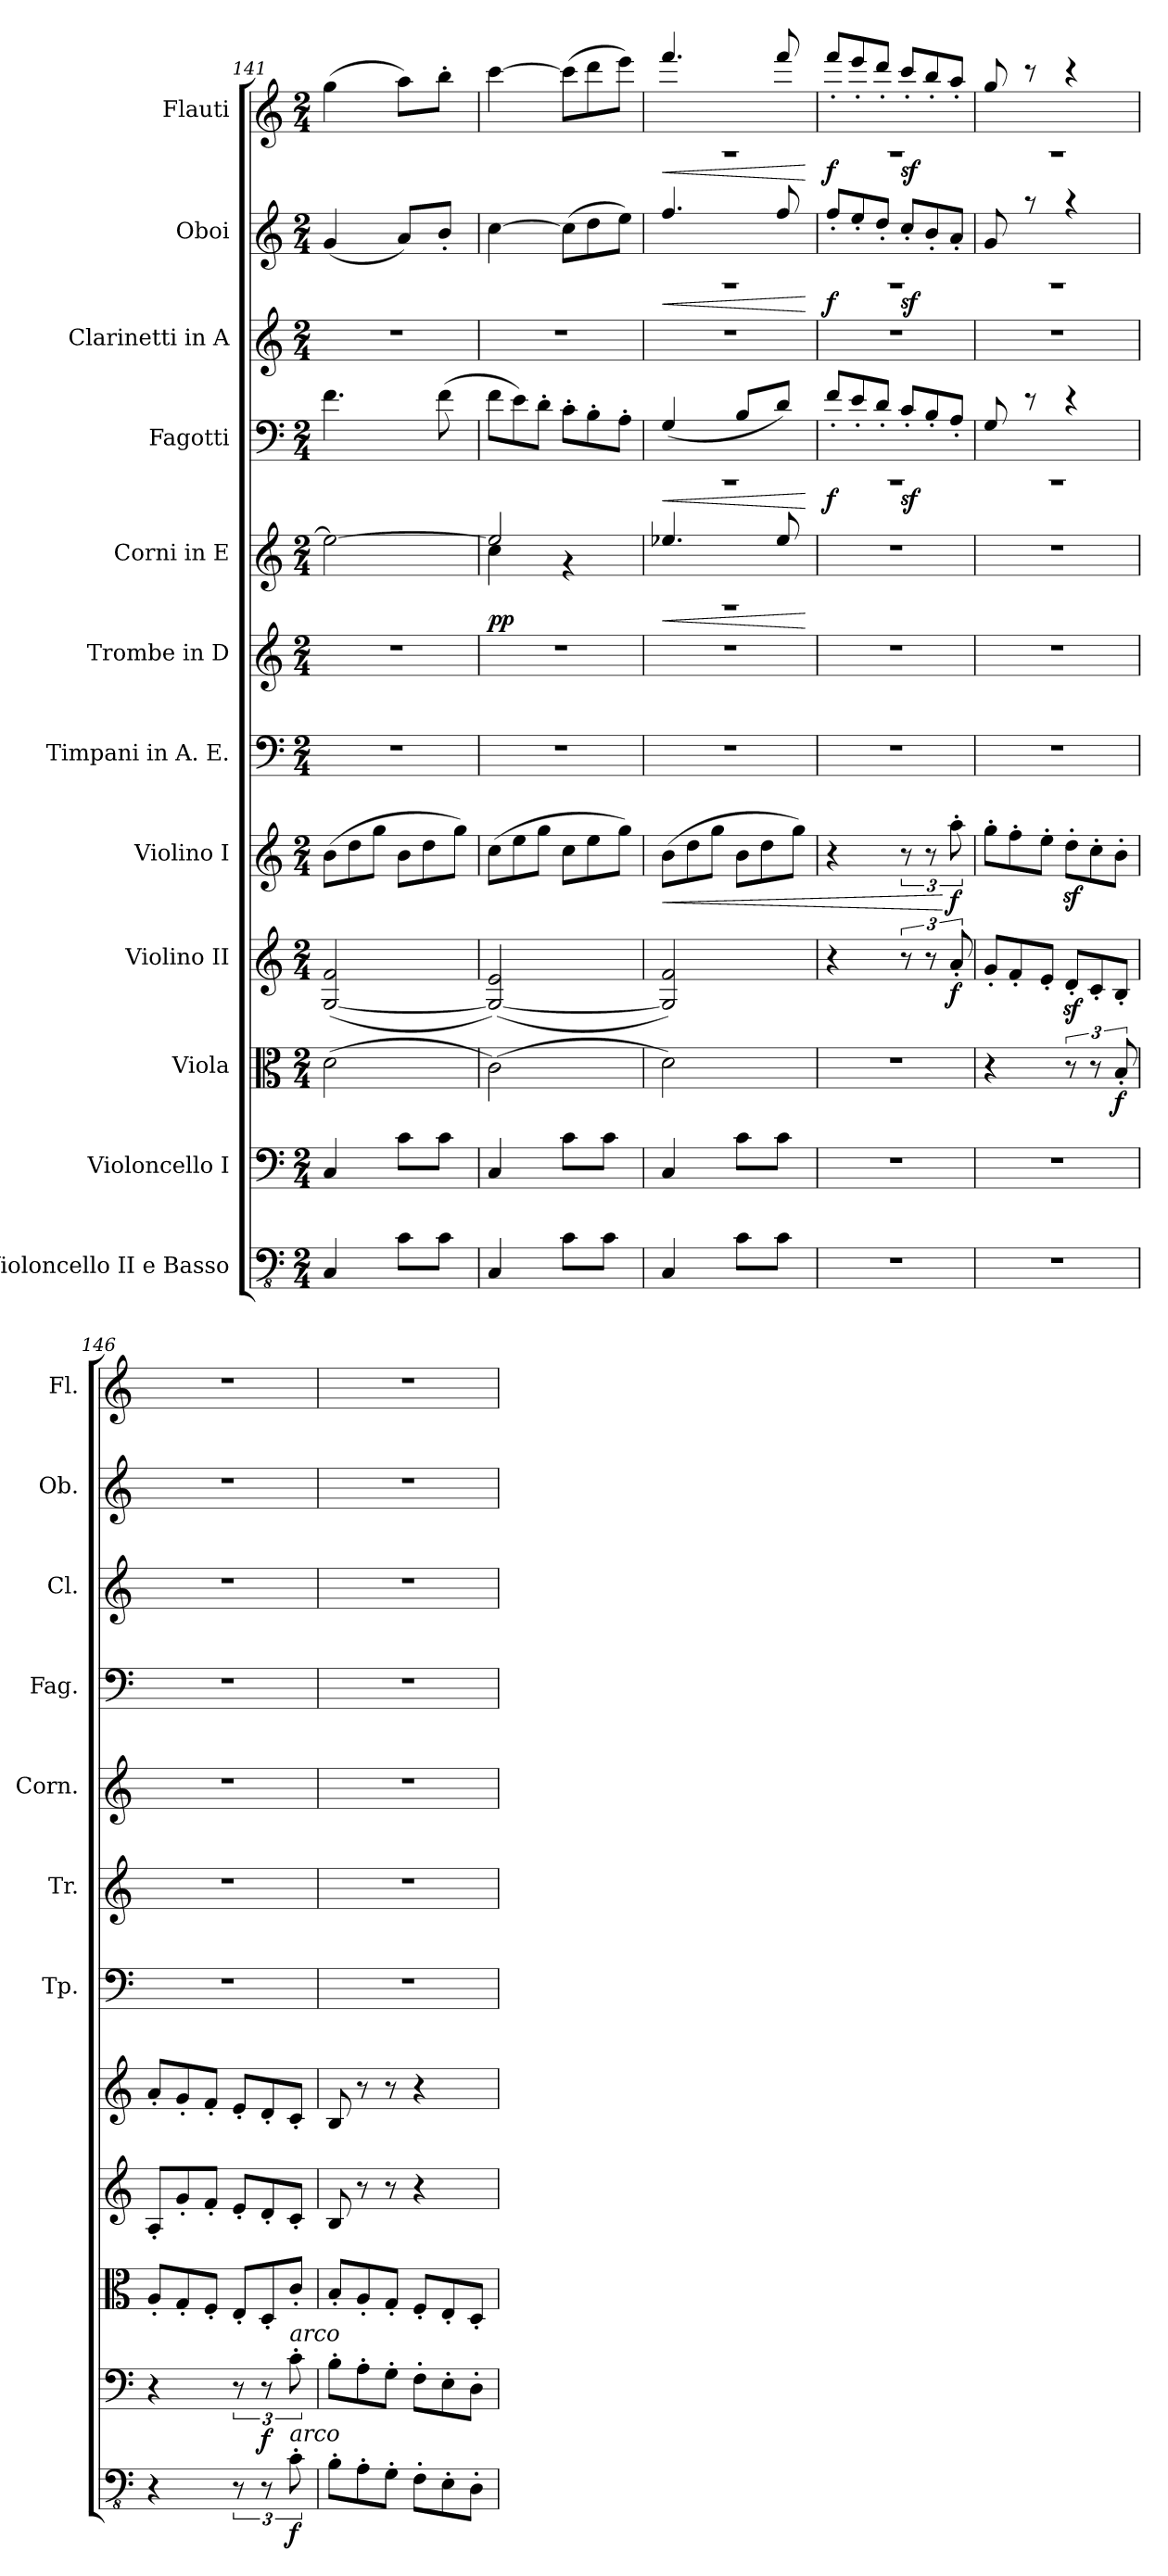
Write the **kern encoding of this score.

**kern	**dynam	**kern	**dynam	**kern	**dynam	**kern	**dynam	**kern	**dynam	**kern	**kern	**kern	**dynam	**kern	**dynam	**kern	**kern	**dynam	**kern	**dynam
*part12	*part12	*part11	*part11	*part10	*part10	*part9	*part9	*part8	*part8	*part7	*part6	*part5	*part5	*part4	*part4	*part3	*part2	*part2	*part1	*part1
*staff12	*staff12	*staff11	*staff11	*staff10	*staff10	*staff9	*staff9	*staff8	*staff8	*staff7	*staff6	*staff5	*staff5	*staff4	*staff4	*staff3	*staff2	*staff2	*staff1	*staff1
*I"Violoncello II e Basso	*	*I"Violoncello I	*	*I"Viola	*	*I"Violino II	*	*I"Violino I	*	*I"Timpani in A. E.	*I"Trombe in D	*I"Corni in E	*	*I"Fagotti	*	*I"Clarinetti in A	*I"Oboi	*	*I"Flauti	*
*	*	*	*	*	*	*	*	*	*	*I'Tp.	*I'Tr.	*I'Corn.	*	*I'Fag.	*	*I'Cl.	*I'Ob.	*	*I'Fl.	*
*clefFv4	*	*clefF4	*	*clefC3	*	*clefG2	*	*clefG2	*	*clefF4	*clefG2	*clefG2	*	*clefF4	*	*clefG2	*clefG2	*	*clefG2	*
*	*	*	*	*	*	*	*	*	*	*	*ITrd-1c-2	*ITrd5c8	*	*	*	*ITrd2c3	*	*	*	*
*k[]	*	*k[]	*	*k[]	*	*k[]	*	*k[]	*	*k[]	*k[f#c#]	*k[f#c#g#d#]	*	*k[]	*	*k[f#c#g#]	*k[]	*	*k[]	*
*M2/4	*	*M2/4	*	*M2/4	*	*M2/4	*	*M2/4	*	*M2/4	*M2/4	*M2/4	*	*M2/4	*	*M2/4	*M2/4	*	*M2/4	*
*	*	*	*	*	*	*	*	*Xtuplet	*	*	*	*	*	*	*	*	*	*	*	*
=141	=141	=141	=141	=141	=141	=141	=141	=141	=141	=141	=141	=141	=141	=141	=141	=141	=141	=141	=141	=141
4CC/	.	4C/	.	(2d\	.	([2G/ 2f/	.	(12b\L	.	2r	2r	2g\_	.	4.f\	.	2r	(4g/	.	(4gg\	.
.	.	.	.	.	.	.	.	12dd\	.	.	.	.	.	.	.	.	.	.	.	.
.	.	.	.	.	.	.	.	12gg\J	.	.	.	.	.	.	.	.	.	.	.	.
8C\L	.	8c\L	.	.	.	.	.	12b\L	.	.	.	.	.	.	.	.	8a/L)	.	8aa\L)	.
.	.	.	.	.	.	.	.	12dd\	.	.	.	.	.	.	.	.	.	.	.	.
8C\J	.	8c\J	.	.	.	.	.	.	.	.	.	.	.	(8f\	.	.	8b'/J	.	8bb'\J	.
.	.	.	.	.	.	.	.	12gg\J)	.	.	.	.	.	.	.	.	.	.	.	.
=142	=142	=142	=142	=142	=142	=142	=142	=142	=142	=142	=142	=142	=142	=142	=142	=142	=142	=142	=142	=142
*	*	*	*	*	*	*	*	*	*	*	*	*^	*	*	*	*	*	*	*	*
*	*	*	*	*	*	*	*	*	*	*	*	*	*	*	*Xtuplet	*	*	*	*	*	*
!	!	!	!	!	!	!	!	!	!	!	!	!	!	!LO:DY:b	!	!	!	!	!	!	!
4CC/	.	4C/	.	(2c\)	.	(2G/_ 2e/)	.	(12cc\L	.	2r	2r	2g/]	4e\	pp	12f\L	.	2r	[4cc\	.	[4ccc\	.
.	.	.	.	.	.	.	.	12ee\	.	.	.	.	.	.	12e\)	.	.	.	.	.	.
.	.	.	.	.	.	.	.	12gg\J	.	.	.	.	.	.	12d'\J	.	.	.	.	.	.
*	*	*	*	*	*	*	*	*	*	*	*	*	*	*	*	*	*	*Xtuplet	*	*Xtuplet	*
8C\L	.	8c\L	.	.	.	.	.	12cc\L	.	.	.	.	4r	.	12c'\L	.	.	(12cc\L]	.	(12ccc\L]	.
.	.	.	.	.	.	.	.	12ee\	.	.	.	.	.	.	12B'\	.	.	12dd\	.	12ddd\	.
8C\J	.	8c\J	.	.	.	.	.	.	.	.	.	.	.	.	.	.	.	.	.	.	.
.	.	.	.	.	.	.	.	12gg\J)	.	.	.	.	.	.	12A'\J	.	.	12ee\J)	.	12eee\J)	.
=143	=143	=143	=143	=143	=143	=143	=143	=143	=143	=143	=143	=143	=143	=143	=143	=143	=143	=143	=143	=143	=143
!	!LO:DY:b	!	!LO:DY:b	!	!LO:DY:b	!	!	!	!LO:HP:b	!	!	!	!	!LO:HP:b	!	!LO:HP:b	!	!	!LO:HP:b	!	!LO:HP:b
*	*	*	*	*	*	*	*	*	*	*	*	*	*	*	*^	*	*	*^	*	*^	*
!	!	!	!	!	!LO:DY:n=1:a	!	!	!	!LO:DY:n=1:b	!	!	!	!	!LO:DY:n=1:b	!	!	!LO:DY:n=1:b	!	!	!	!LO:DY:n=1:b	!	!	!LO:DY:n=1:b
4CC/	other-dynamics	4C/	other-dynamics	2d\)	other-dynamics other-dynamics	2G/] 2f/)	.	(12b\L	< other-dynamics	2r	2r	2rF	4.gn/	< other-dynamics	2rCC	(4G/	< other-dynamics	2r	2rF	4.ff/	< other-dynamics	2rA	4.fff/	< other-dynamics
.	.	.	.	.	.	.	.	12dd\	.	.	.	.	.	.	.	.	.	.	.	.	.	.	.	.
.	.	.	.	.	.	.	.	12gg\J	.	.	.	.	.	.	.	.	.	.	.	.	.	.	.	.
8C\L	.	8c\L	.	.	.	.	.	12b\L	.	.	.	.	.	.	.	8B/L	.	.	.	.	.	.	.	.
.	.	.	.	.	.	.	.	12dd\	.	.	.	.	.	.	.	.	.	.	.	.	.	.	.	.
8C\J	.	8c\J	.	.	.	.	.	.	.	.	.	.	8g/	.	.	8d/J)	.	.	.	8ff/	.	.	8fff/	.
.	.	.	.	.	.	.	.	12gg\J)	.	.	.	.	.	.	.	.	.	.	.	.	.	.	.	.
*	*	*	*	*	*	*	*	*	*	*	*	*v	*v	*	*	*	*	*	*v	*v	*	*v	*v	*
*	*	*	*	*	*	*	*	*	*	*	*	*	*	*v	*v	*	*	*	*	*	*
.	.	.	.	.	.	.	.	.	.	.	.	.	[	.	[	.	.	[	.	[
=144	=144	=144	=144	=144	=144	=144	=144	=144	=144	=144	=144	=144	=144	=144	=144	=144	=144	=144	=144	=144
*	*	*	*	*	*	*	*	*	*	*	*	*	*	*^	*	*	*^	*	*^	*
!	!	!	!	!	!	!	!	!	!	!	!	!	!	!	!	!LO:DY:b	!	!	!	!LO:DY:b	!	!	!LO:DY:b
2r	.	2r	.	2r	.	4r	.	4r	.	2r	2r	2r	.	2rCC	12f'/L	f	2r	2rF	12ff'/L	f	2rA	12fff'/L	f
.	.	.	.	.	.	.	.	.	.	.	.	.	.	.	12e'/	.	.	.	12ee'/	.	.	12eee'/	.
.	.	.	.	.	.	.	.	.	.	.	.	.	.	.	12d'/J	.	.	.	12dd'/J	.	.	12ddd'/J	.
*	*	*	*	*	*	*	*	*tuplet	*	*	*	*	*	*	*	*	*	*	*	*	*	*	*
!	!	!	!	!	!	!	!	!	!	!	!	!	!	!	!	!LO:DY:b	!	!	!	!LO:DY:b	!	!	!LO:DY:b
.	.	.	.	.	.	12r	.	12r	.	.	.	.	.	.	12c'/L	sf	.	.	12cc'/L	sf	.	12ccc'/L	sf
.	.	.	.	.	.	12r	.	12r	.	.	.	.	.	.	12B'/	.	.	.	12b'/	.	.	12bb'/	.
!	!	!	!	!	!	!	!LO:DY:b	!	!LO:DY:n=1:b	!	!	!	!	!	!	!	!	!	!	!	!	!	!
.	.	.	.	.	.	12a'/	f	12aa'\	[ f	.	.	.	.	.	12A'/J	.	.	.	12a'/J	.	.	12aa'/J	.
=145	=145	=145	=145	=145	=145	=145	=145	=145	=145	=145	=145	=145	=145	=145	=145	=145	=145	=145	=145	=145	=145	=145	=145
*	*	*	*	*	*	*Xtuplet	*	*Xtuplet	*	*	*	*	*	*	*	*	*	*	*	*	*	*	*
2r	.	2r	.	4r	.	12g'/L	.	12gg'\L	.	2r	2r	2r	.	2rCC	8G/	.	2r	2rF	8g/	.	2rA	8gg/	.
.	.	.	.	.	.	12f'/	.	12ff'\	.	.	.	.	.	.	.	.	.	.	.	.	.	.	.
.	.	.	.	.	.	.	.	.	.	.	.	.	.	.	8re	.	.	.	8raa	.	.	8rccc	.
.	.	.	.	.	.	12e'/J	.	12ee'\J	.	.	.	.	.	.	.	.	.	.	.	.	.	.	.
.	.	.	.	12r	.	12dz<'/L	.	12ddz<'\L	.	.	.	.	.	.	4re	.	.	.	4raa	.	.	4rccc	.
.	.	.	.	12r	.	12c'/	.	12cc'\	.	.	.	.	.	.	.	.	.	.	.	.	.	.	.
!	!	!	!	!	!LO:DY:b	!	!	!	!	!	!	!	!	!	!	!	!	!	!	!	!	!	!
.	.	.	.	12B'/	f	12B'/J	.	12b'\J	.	.	.	.	.	.	.	.	.	.	.	.	.	.	.
*	*	*	*	*	*	*	*	*	*	*	*	*	*	*	*	*	*	*v	*v	*	*	*	*
*	*	*	*	*	*	*	*	*	*	*	*	*	*	*v	*v	*	*	*	*	*v	*v	*
=146	=146	=146	=146	=146	=146	=146	=146	=146	=146	=146	=146	=146	=146	=146	=146	=146	=146	=146	=146	=146
*	*	*	*	*Xtuplet	*	*	*	*	*	*	*	*	*	*	*	*	*	*	*	*
4r	.	4r	.	12A'/L	.	12A'/L	.	12a'/L	.	2r	2r	2r	.	2r	.	2r	2r	.	2r	.
.	.	.	.	12G'/	.	12g'/	.	12g'/	.	.	.	.	.	.	.	.	.	.	.	.
.	.	.	.	12F'/J	.	12f'/J	.	12f'/J	.	.	.	.	.	.	.	.	.	.	.	.
12r	.	12r	.	12E'/L	.	12e'/L	.	12e'/L	.	.	.	.	.	.	.	.	.	.	.	.
!	!	!	!LO:DY:b	!	!	!	!	!	!	!	!	!	!	!	!	!	!	!	!	!
12r	.	12r	f	12D'/	.	12d'/	.	12d'/	.	.	.	.	.	.	.	.	.	.	.	.
!	!	!LO:TX:a:i:t=arco	!	!	!	!	!	!	!	!	!	!	!	!	!	!	!	!	!	!
!LO:TX:a:i:t=arco	!	!	!	!	!	!	!	!	!	!	!	!	!	!	!	!	!	!	!	!
!	!LO:DY:b	!	!	!	!	!	!	!	!	!	!	!	!	!	!	!	!	!	!	!
12C'\	f	12c'\	.	12c'/J	.	12c'/J	.	12c'/J	.	.	.	.	.	.	.	.	.	.	.	.
=147	=147	=147	=147	=147	=147	=147	=147	=147	=147	=147	=147	=147	=147	=147	=147	=147	=147	=147	=147	=147
*Xtuplet	*	*Xtuplet	*	*	*	*	*	*	*	*	*	*	*	*	*	*	*	*	*	*
12BB'\L	.	12B'\L	.	12B'/L	.	12B/	.	12B/	.	2r	2r	2r	.	2r	.	2r	2r	.	2r	.
12AA'\	.	12A'\	.	12A'/	.	12r	.	12r	.	.	.	.	.	.	.	.	.	.	.	.
12GG'\J	.	12G'\J	.	12G'/J	.	12r	.	12r	.	.	.	.	.	.	.	.	.	.	.	.
12FF'\L	.	12F'\L	.	12F'/L	.	4r	.	4r	.	.	.	.	.	.	.	.	.	.	.	.
12EE'\	.	12E'\	.	12E'/	.	.	.	.	.	.	.	.	.	.	.	.	.	.	.	.
12DD'\J	.	12D'\J	.	12D'/J	.	.	.	.	.	.	.	.	.	.	.	.	.	.	.	.
=	=	=	=	=	=	=	=	=	=	=	=	=	=	=	=	=	=	=	=	=
*-	*-	*-	*-	*-	*-	*-	*-	*-	*-	*-	*-	*-	*-	*-	*-	*-	*-	*-	*-	*-
